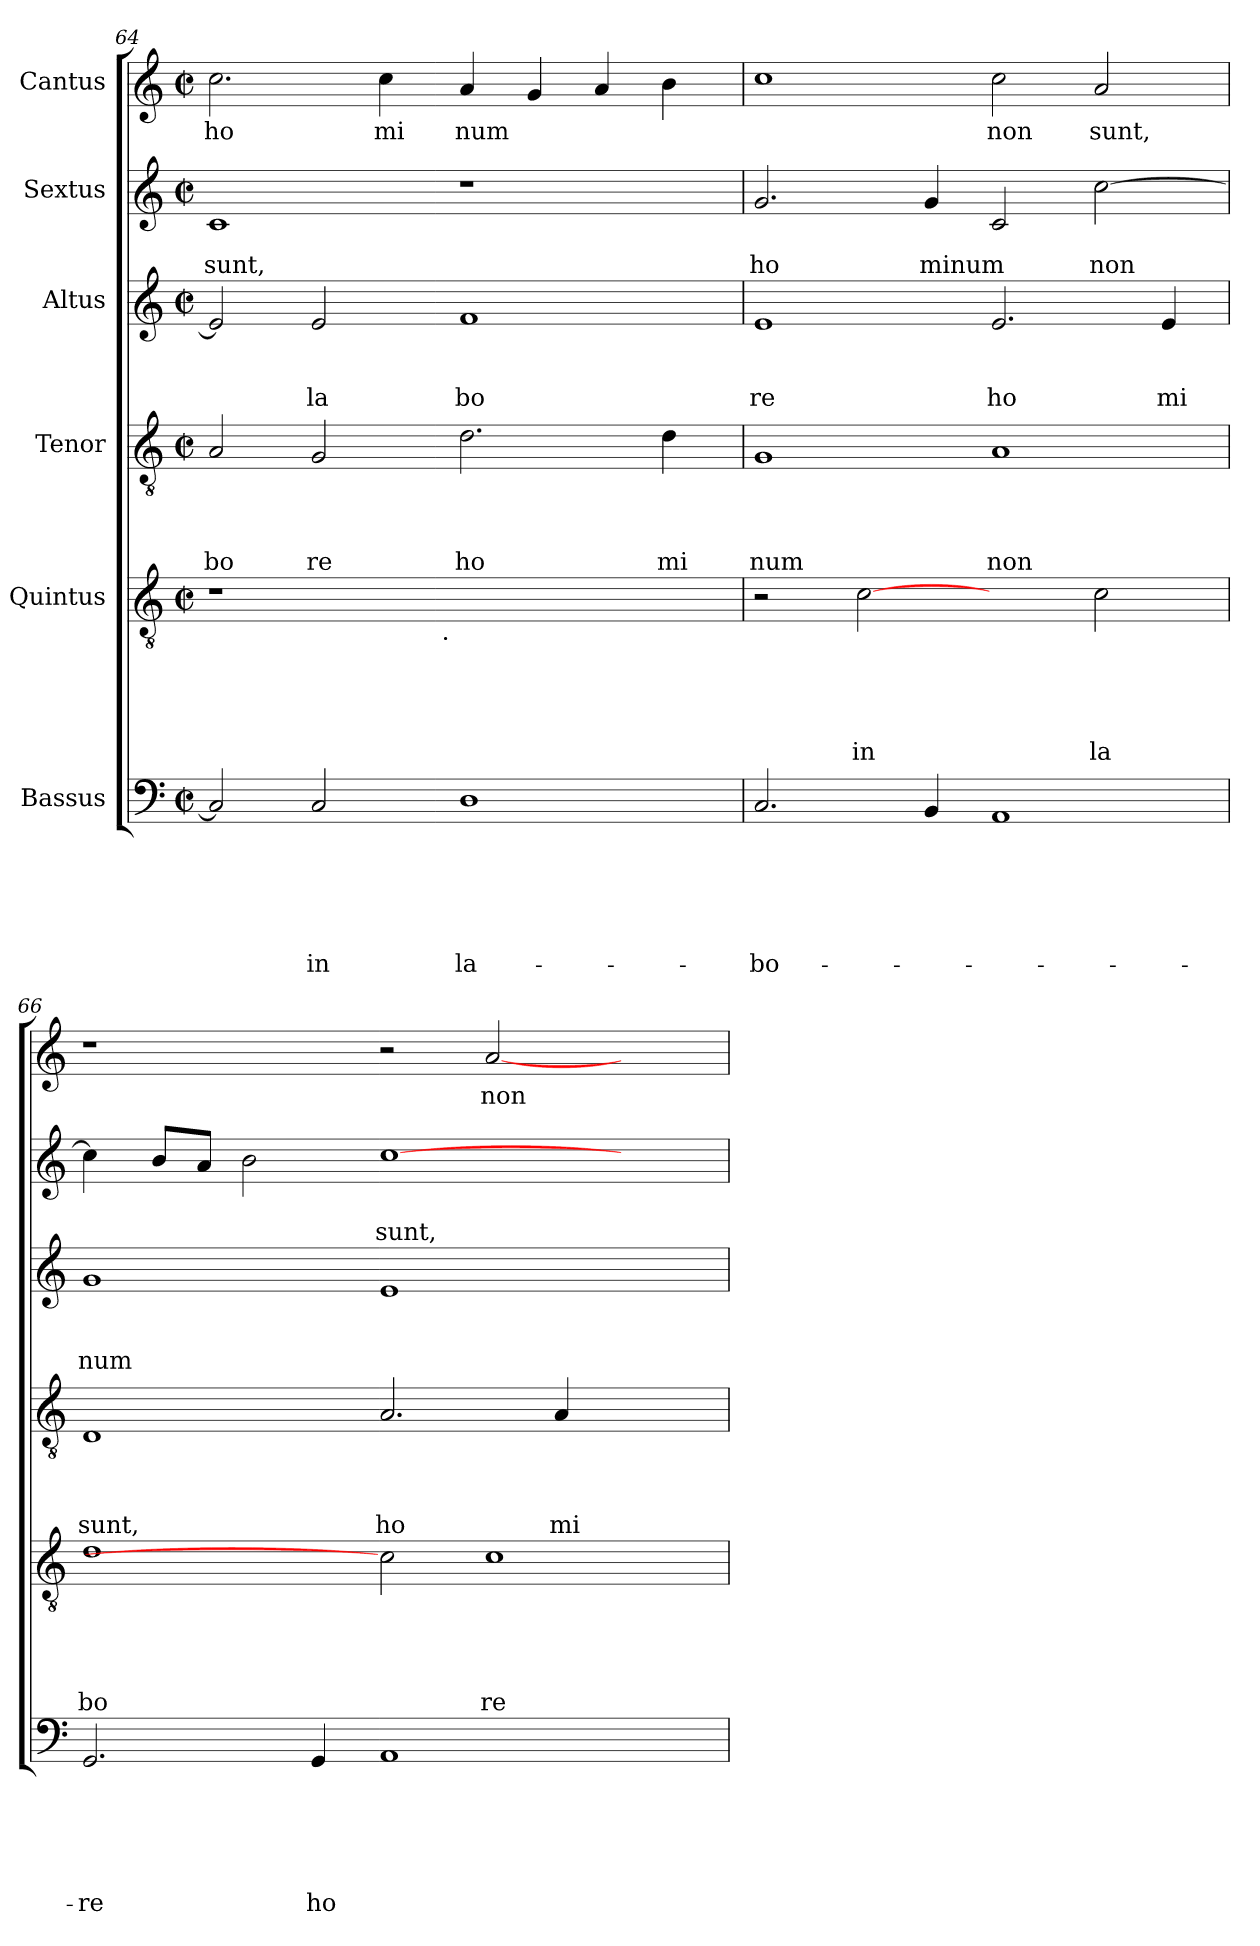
**kern	**text	**text	**text	**text	**text	**text	**kern	**text	**text	**text	**text	**text	**kern	**text	**text	**text	**text	**kern	**text	**text	**text	**kern	**text	**text	**kern	**text
*part6	*part6	*part6	*part6	*part6	*part6	*part6	*part5	*part5	*part5	*part5	*part5	*part5	*part4	*part4	*part4	*part4	*part4	*part3	*part3	*part3	*part3	*part2	*part2	*part2	*part1	*part1
*staff6	*staff6	*staff6	*staff6	*staff6	*staff6	*staff6	*staff5	*staff5	*staff5	*staff5	*staff5	*staff5	*staff4	*staff4	*staff4	*staff4	*staff4	*staff3	*staff3	*staff3	*staff3	*staff2	*staff2	*staff2	*staff1	*staff1
*I"Bassus	*	*	*	*	*	*	*I"Quintus	*	*	*	*	*	*I"Tenor	*	*	*	*	*I"Altus	*	*	*	*I"Sextus	*	*	*I"Cantus	*
*clefF4	*	*	*	*	*	*	*clefGv2	*	*	*	*	*	*clefGv2	*	*	*	*	*clefG2	*	*	*	*clefG2	*	*	*clefG2	*
*k[]	*	*	*	*	*	*	*k[]	*	*	*	*	*	*k[]	*	*	*	*	*k[]	*	*	*	*k[]	*	*	*k[]	*
*C:	*	*	*	*	*	*	*C:	*	*	*	*	*	*C:	*	*	*	*	*C:	*	*	*	*C:	*	*	*C:	*
*M2/2	*	*	*	*	*	*	*M2/2	*	*	*	*	*	*M2/2	*	*	*	*	*M2/2	*	*	*	*M2/2	*	*	*M2/2	*
*met(c|)	*	*	*	*	*	*	*met(c|)	*	*	*	*	*	*met(c|)	*	*	*	*	*met(c|)	*	*	*	*met(c|)	*	*	*met(c|)	*
=64	=64	=64	=64	=64	=64	=64	=64	=64	=64	=64	=64	=64	=64	=64	=64	=64	=64	=64	=64	=64	=64	=64	=64	=64	=64	=64
!	!	!	!	!	!	!	!	!	!	!	!	!	!	!	!	!	!LO:LY:b	!	!	!	!	!	!	!LO:LY:b	!	!LO:LY:b
*	*	*	*	*	*	*	*^	*	*	*	*	*	*	*	*	*	*	*	*	*	*	*	*	*	*	*
2C/]	.	.	.	.	.	.	1r	2ryy	.	.	.	.	.	2A/	.	.	.	bo	2e/]	.	.	.	1c	.	sunt,	2.cc\	ho
!	!	!	!	!	!	!LO:LY:b	!	!	!	!	!	!	!	!	!	!	!	!LO:LY:b	!	!	!	!LO:LY:b	!	!	!	!	!
2C/	.	.	.	.	.	in	.	4...ryy	.	.	.	.	.	2G/	.	.	.	re	2e/	.	.	la	.	.	.	.	.
!	!	!	!	!	!	!	!	!	!	!	!	!	!	!	!	!	!	!	!	!	!	!	!	!	!	!	!LO:LY:b
.	.	.	.	.	.	.	.	.	.	.	.	.	.	.	.	.	.	.	.	.	.	.	.	.	.	4cc\	mi
!	!	!	!	!	!	!	!	!LO:TX:b:t=.	!	!	!	!	!	!	!	!	!	!	!	!	!	!	!	!	!	!	!
.	.	.	.	.	.	.	.	1ryy	.	.	.	.	.	.	.	.	.	.	.	.	.	.	.	.	.	.	.
!	!	!	!	!	!	!LO:LY:b	!	!	!	!	!	!	!	!	!	!	!	!LO:LY:b	!	!	!	!LO:LY:b	!	!	!	!	!LO:LY:b
1D	.	.	.	.	.	la-	1ryy	.	.	.	.	.	.	2.d\	.	.	.	ho	1f	.	.	bo	1r	.	.	4a/	num
.	.	.	.	.	.	.	.	.	.	.	.	.	.	.	.	.	.	.	.	.	.	.	.	.	.	4g/	.
.	.	.	.	.	.	.	.	.	.	.	.	.	.	.	.	.	.	.	.	.	.	.	.	.	.	4a/	.
!	!	!	!	!	!	!	!	!	!	!	!	!	!	!	!	!	!	!LO:LY:b	!	!	!	!	!	!	!	!	!
.	.	.	.	.	.	.	.	.	.	.	.	.	.	4d\	.	.	.	mi	.	.	.	.	.	.	.	4b\	.
.	.	.	.	.	.	.	.	32ryy	.	.	.	.	.	.	.	.	.	.	.	.	.	.	.	.	.	.	.
!!LO:LB:g=z
=65	=65	=65	=65	=65	=65	=65	=65	=65	=65	=65	=65	=65	=65	=65	=65	=65	=65	=65	=65	=65	=65	=65	=65	=65	=65	=65	=65
!	!	!	!	!	!	!LO:LY:b	!	!	!	!	!	!	!	!	!	!	!	!LO:LY:b	!	!	!	!LO:LY:b	!	!	!LO:LY:b	!	!
*	*	*	*	*	*	*	*v	*v	*	*	*	*	*	*	*	*	*	*	*	*	*	*	*	*	*	*	*
2.C/	.	.	.	.	.	-bo-	2r	.	.	.	.	.	1G	.	.	.	num	1e	.	.	re	2.g/	.	ho	1cc	.
!	!	!	!	!	!	!	!	!	!	!	!	!LO:LY:b	!	!	!	!	!	!	!	!	!	!	!	!	!	!
.	.	.	.	.	.	.	[2c	.	.	.	.	in	.	.	.	.	.	.	.	.	.	.	.	.	.	.
!	!	!	!	!	!	!	!	!	!	!	!	!	!	!	!	!	!	!	!	!	!	!	!	!LO:LY:b	!	!
4BB/	.	.	.	.	.	.	.	.	.	.	.	.	.	.	.	.	.	.	.	.	.	4g/	.	minum	.	.
!	!	!	!	!	!	!	!	!	!	!	!	!	!	!	!	!	!LO:LY:b	!	!	!	!LO:LY:b	!	!	!	!	!LO:LY:b
1AA	.	.	.	.	.	.	2ryy	.	.	.	.	.	1A	.	.	.	non	2.e/	.	.	ho	2c/	.	.	2cc\	non
!	!	!	!	!	!	!	!	!	!	!	!	!LO:LY:b	!	!	!	!	!	!	!	!	!	!	!	!LO:LY:b	!	!LO:LY:b
.	.	.	.	.	.	.	2c\	.	.	.	.	la	.	.	.	.	.	.	.	.	.	[>2cc\	.	non	2a/	sunt,
!	!	!	!	!	!	!	!	!	!	!	!	!	!	!	!	!	!	!	!	!	!LO:LY:b	!	!	!	!	!
.	.	.	.	.	.	.	.	.	.	.	.	.	.	.	.	.	.	4e/	.	.	mi	.	.	.	.	.
=66	=66	=66	=66	=66	=66	=66	=66	=66	=66	=66	=66	=66	=66	=66	=66	=66	=66	=66	=66	=66	=66	=66	=66	=66	=66	=66
!	!	!	!	!	!	!LO:LY:b	!	!	!	!	!	!LO:LY:b	!	!	!	!	!LO:LY:b	!	!	!	!LO:LY:b	!	!	!	!	!
2.GG/	.	.	.	.	.	-re	1d	.	.	.	.	bo	1D	.	.	.	sunt,	1g	.	.	num	4cc\]	.	.	1r	.
.	.	.	.	.	.	.	.	.	.	.	.	.	.	.	.	.	.	.	.	.	.	8b/L	.	.	.	.
.	.	.	.	.	.	.	.	.	.	.	.	.	.	.	.	.	.	.	.	.	.	8a/J	.	.	.	.
.	.	.	.	.	.	.	.	.	.	.	.	.	.	.	.	.	.	.	.	.	.	2b\	.	.	.	.
!	!	!	!	!	!	!LO:LY:b	!	!	!	!	!	!	!	!	!	!	!	!	!	!	!	!	!	!	!	!
4GG/	.	.	.	.	.	ho	.	.	.	.	.	.	.	.	.	.	.	.	.	.	.	.	.	.	.	.
!	!	!	!	!	!	!	!	!	!	!	!	!	!	!	!	!	!LO:LY:b	!	!	!	!	!	!	!LO:LY:b	!	!
1AA	.	.	.	.	.	.	2c]	.	.	.	.	.	2.A/	.	.	.	ho	1e	.	.	.	[>1cc	.	sunt,	2r	.
!	!	!	!	!	!	!	!	!	!	!	!	!LO:LY:b	!	!	!	!	!	!	!	!	!	!	!	!	!	!LO:LY:b
.	.	.	.	.	.	.	1c	.	.	.	.	re	.	.	.	.	.	.	.	.	.	.	.	.	[<2a/	non
!	!	!	!	!	!	!	!	!	!	!	!	!	!	!	!	!	!LO:LY:b	!	!	!	!	!	!	!	!	!
.	.	.	.	.	.	.	.	.	.	.	.	.	4A/	.	.	.	mi	.	.	.	.	.	.	.	.	.
2ryy	.	.	.	.	.	.	.	.	.	.	.	.	2ryy	.	.	.	.	2ryy	.	.	.	2ryy	.	.	2ryy	.
=	=	=	=	=	=	=	=	=	=	=	=	=	=	=	=	=	=	=	=	=	=	=	=	=	=	=
*-	*-	*-	*-	*-	*-	*-	*-	*-	*-	*-	*-	*-	*-	*-	*-	*-	*-	*-	*-	*-	*-	*-	*-	*-	*-	*-
